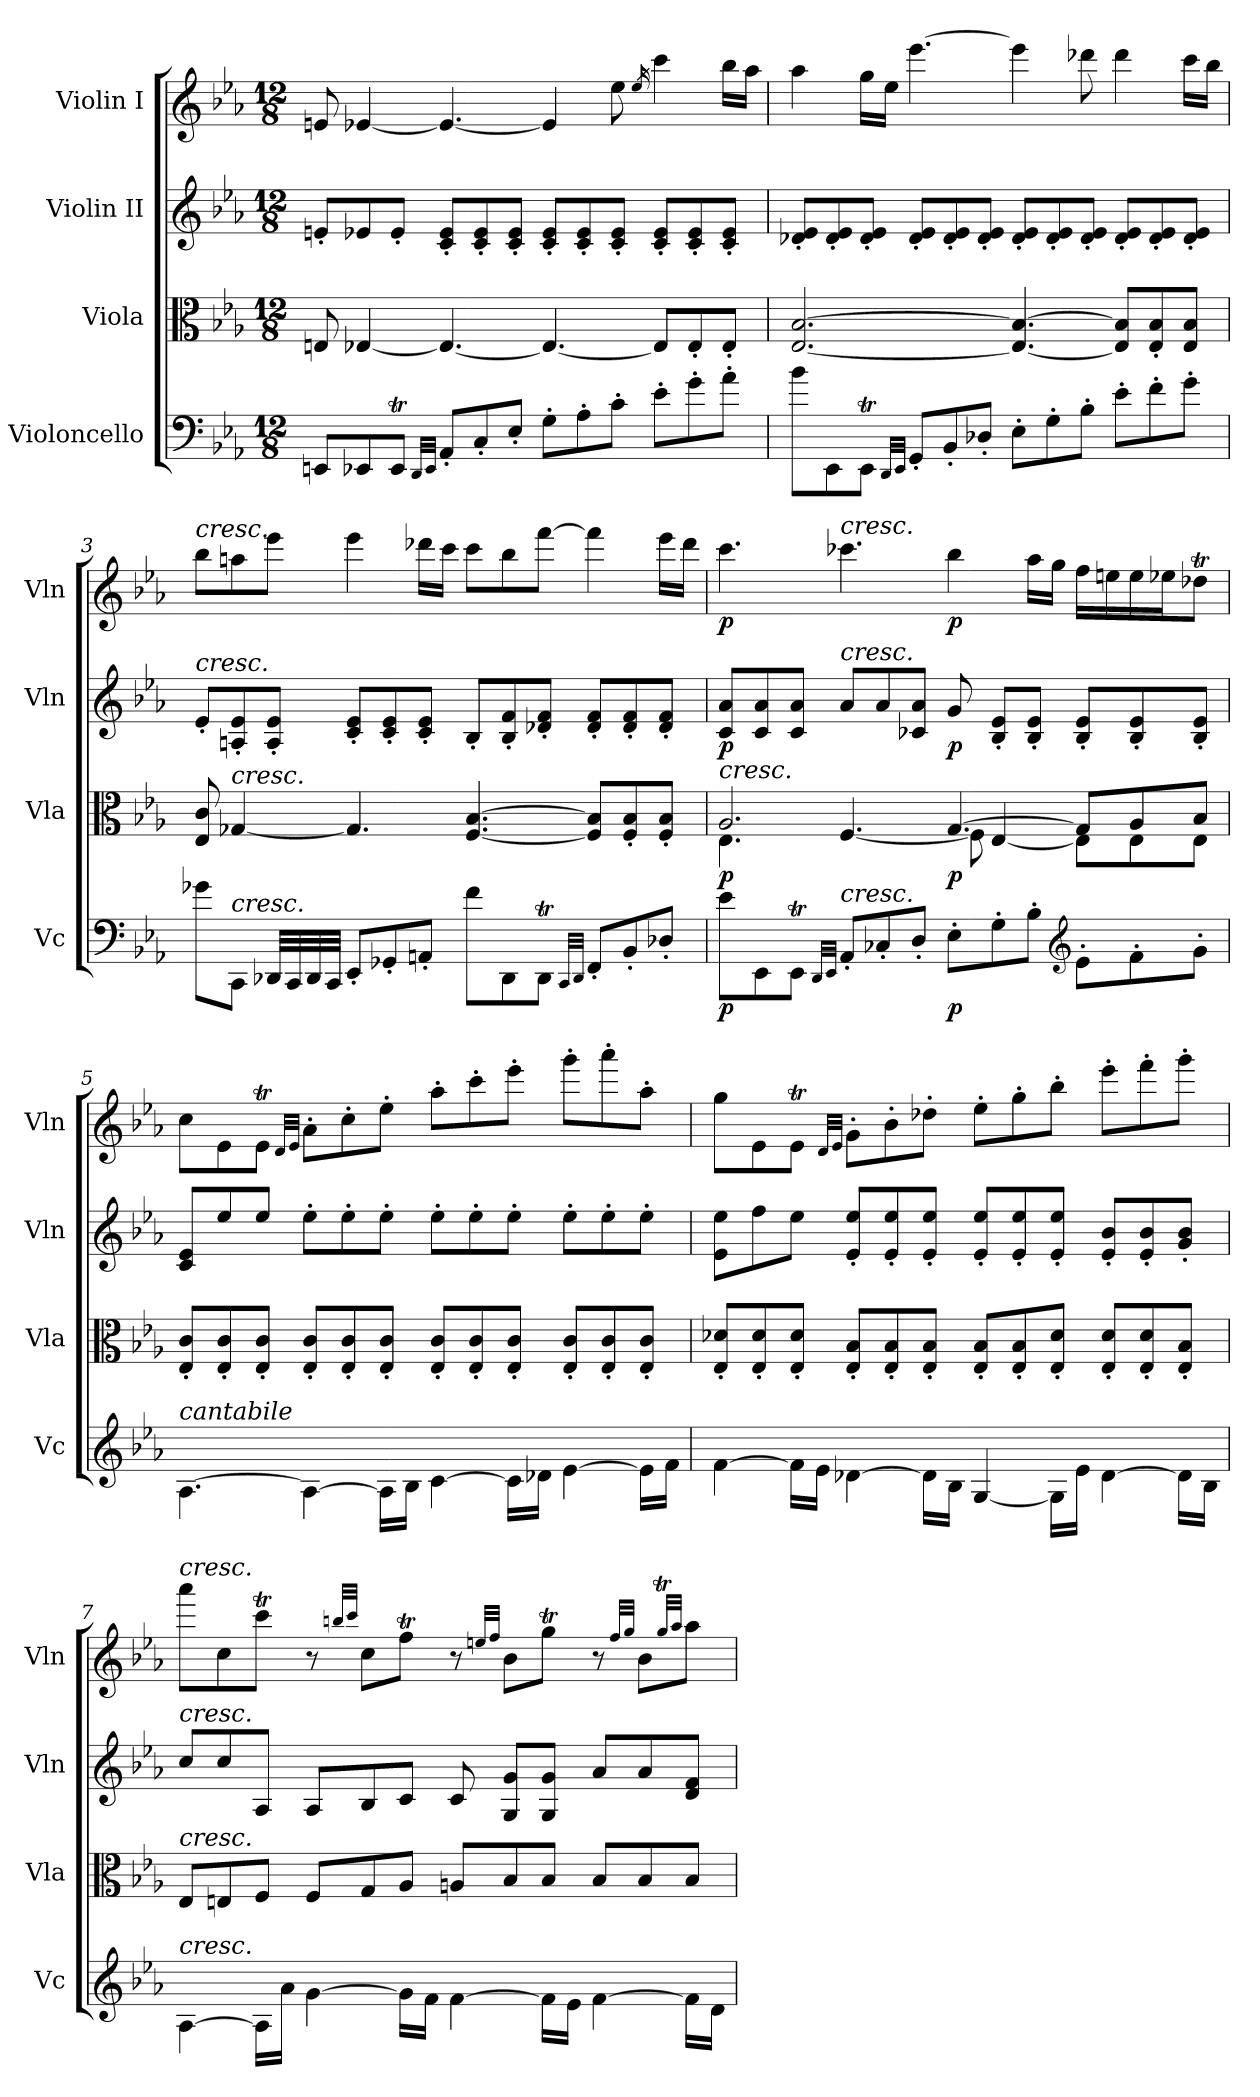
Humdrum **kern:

**kern	**dynam	**kern	**dynam	**kern	**dynam	**kern	**dynam
*part4	*part4	*part3	*part3	*part2	*part2	*part1	*part1
*staff4	*staff4	*staff3	*staff3	*staff2	*staff2	*staff1	*staff1
*I"Violoncello	*	*I"Viola	*	*I"Violin II	*	*I"Violin I	*
*I'Vc	*	*I'Vla	*	*I'Vln	*	*I'Vln	*
*clefF4	*	*clefC3	*	*clefG2	*	*clefG2	*
*k[b-e-a-]	*	*k[b-e-a-]	*	*k[b-e-a-]	*	*k[b-e-a-]	*
*M12/8	*	*M12/8	*	*M12/8	*	*M12/8	*
=1	=1	=1	=1	=1	=1	=1	=1
8EEn/L	.	8En/	.	8en'/L	.	8en/	.
8EE-X/	.	[4E-X/	.	8e-X/	.	[4e-X/	.
8EE-T/J	.	.	.	8e-'/J	.	.	.
32qDD/LLL	.	.	.	.	.	.	.
32qEE-/JJJ	.	.	.	.	.	.	.
8AA-'/L	.	4.E-/_	.	8c/' 8e-/'L	.	4.e-/_	.
8C'/	.	.	.	8c/' 8e-/'	.	.	.
8E-'/J	.	.	.	8c/' 8e-/'J	.	.	.
8G'\L	.	4.E-/_	.	8c/' 8e-/'L	.	4e-/]	.
8A-'\	.	.	.	8c/' 8e-/'	.	.	.
8c'\J	.	.	.	8c/' 8e-/'J	.	8ee-\	.
.	.	.	.	.	.	16qee-/	.
8e-'\L	.	8E-/L]	.	8c/' 8e-/'L	.	4ccc\	.
8g'\	.	8E-'/	.	8c/' 8e-/'	.	.	.
8a-'\J	.	8E-'/J	.	8c/' 8e-/'J	.	16bb-\LL	.
.	.	.	.	.	.	16aa-\JJ	.
!!LO:LB:g=z
=2	=2	=2	=2	=2	=2	=2	=2
8b-\L	.	[2.E-/ [2.B-/	.	8d-X/' 8e-/'L	.	4aa-\	.
8EE-\	.	.	.	8d-/' 8e-/'	.	.	.
8EE-T\J	.	.	.	8d-/' 8e-/'J	.	16gg\LL	.
.	.	.	.	.	.	16ee-\JJ	.
32qDD/LLL	.	.	.	.	.	.	.
32qEE-/JJJ	.	.	.	.	.	.	.
8GG'/L	.	.	.	8d-/' 8e-/'L	.	[4.eee-\	.
8BB-'/	.	.	.	8d-/' 8e-/'	.	.	.
8D-X'/J	.	.	.	8d-/' 8e-/'J	.	.	.
8E-'\L	.	4.E-/_ 4.B-/_	.	8d-/' 8e-/'L	.	4eee-\]	.
8G'\	.	.	.	8d-/' 8e-/'	.	.	.
8B-'\J	.	.	.	8d-/' 8e-/'J	.	8ddd-X\	.
8e-'\L	.	8E-/] 8B-/]L	.	8d-/' 8e-/'L	.	4ddd-\	.
8f'\	.	8E-/' 8B-/'	.	8d-/' 8e-/'	.	.	.
8g'\J	.	8E-/ 8B-/J	.	8d-/' 8e-/'J	.	16ccc\LL	.
.	.	.	.	.	.	16bb-\JJ	.
!!LO:PB:g=z
=3	=3	=3	=3	=3	=3	=3	=3
!	!	!	!	!	!	!LO:TX:a:i:t=cresc.	!
!	!	!	!	!LO:TX:a:i:t=cresc.	!	!	!
8g-X\L	.	8E-/ 8c/	.	8e-'/L	.	8bb-\L	.
!	!	!LO:TX:a:i:t=cresc.	!	!	!	!	!
!LO:TX:a:i:t=cresc.	!	!	!	!	!	!	!
8CC\J	.	[4G-X/	.	8An/' 8e-/'	.	8aan\	.
32DD-X/LLL	.	.	.	8A/' 8e-/'J	.	8eee-\J	.
32CC/	.	.	.	.	.	.	.
32DD-/	.	.	.	.	.	.	.
32CC/JJJ	.	.	.	.	.	.	.
8EE-'/L	.	4.G-/]	.	8c/' 8e-/'L	.	4eee-\	.
8GG-X'/	.	.	.	8c/' 8e-/'	.	.	.
8AAn'/J	.	.	.	8c/' 8e-/'J	.	16ddd-X\LL	.
.	.	.	.	.	.	16ccc\JJ	.
8f\L	.	[4.F/ [4.B-/	.	8B-'/L	.	8ccc\L	.
8DD-\	.	.	.	8B-/' 8f/'	.	8bb-\	.
8DD-T\J	.	.	.	8d-X/' 8f/'J	.	[8fff\J	.
32qCC/LLL	.	.	.	.	.	.	.
32qDD-/JJJ	.	.	.	.	.	.	.
8FF'/L	.	8F/] 8B-/]L	.	8d-/' 8f/'L	.	4fff\]	.
8BB-'/	.	8F/' 8B-/'	.	8d-/' 8f/'	.	.	.
8D-X'/J	.	8F/' 8B-/'J	.	8d-/' 8f/'J	.	16eee-\LL	.
.	.	.	.	.	.	16ddd-\JJ	.
!!LO:LB:g=z
=4	=4	=4	=4	=4	=4	=4	=4
*	*	*^	*	*	*	*	*
!	!	!LO:TX:a:i:t=cresc.	!	!	!	!	!	!
!	!LO:DY:b	!	!	!LO:DY:b	!	!LO:DY:b	!	!LO:DY:b
8e-\L	p	2.A-/	4.E-\	p	8c/ 8a-/L	p	4.ccc\	p
8EE-\	.	.	.	.	8c/ 8a-/	.	.	.
8EE-T\J	.	.	.	.	8c/ 8a-/J	.	.	.
32qDD/LLL	.	.	.	.	.	.	.	.
32qEE-/JJJ	.	.	.	.	.	.	.	.
!	!	!	!	!	!	!	!LO:TX:a:i:t=cresc.	!
!	!	!	!	!	!LO:TX:a:i:t=cresc.	!	!	!
!LO:TX:a:i:t=cresc.	!	!	!	!	!	!	!	!
8AA-'/L	.	.	[4.F/	.	8a-/L	.	4.ccc-X\	.
8C-X'/	.	.	.	.	8a-/	.	.	.
8D'/J	.	.	.	.	8c-X/ 8a-/J	.	.	.
!	!LO:DY:b	!	!	!LO:DY:b	!	!LO:DY:b	!	!LO:DY:b
8E-'\L	p	[4.G/	8F\]	p	8g/	p	4bb-\	p
8G'\	.	.	[4E-/	.	8B-/' 8e-/'L	.	.	.
8B-'\J	.	.	.	.	8B-/' 8e-/'J	.	16aa-\LL	.
.	.	.	.	.	.	.	16gg\JJ	.
*clefG2	*	*	*	*	*	*	*	*
8e-'\L	.	8G/L]	8E-\L]	.	8B-/' 8e-/'L	.	16ff\LL	.
.	.	.	.	.	.	.	16een\	.
8f'\	.	8A-/	8E-\	.	8B-/' 8e-/'	.	16ee\	.
.	.	.	.	.	.	.	16ee-X\J	.
8g'\J	.	8B-/J	8E-\J	.	8B-/' 8e-/'J	.	8dd-XT\J	.
!!LO:PB:g=z
=5	=5	=5	=5	=5	=5	=5	=5	=5
!LO:TX:a:i:t=cantabile	!	!	!	!	!	!	!	!
*	*	*v	*v	*	*	*	*	*
[4.A-\	.	8E-/' 8c/'L	.	8c/ 8e-/L	.	8cc\L	.
.	.	8E-/' 8c/'	.	8ee-/	.	8e-\	.
.	.	8E-/' 8c/'J	.	8ee-/J	.	8e-T\J	.
.	.	.	.	.	.	32qd/LLL	.
.	.	.	.	.	.	32qe-/JJJ	.
4A-\_	.	8E-/' 8c/'L	.	8ee-'\L	.	8a-'\L	.
.	.	8E-/' 8c/'	.	8ee-'\	.	8cc'\	.
16A-\LL]	.	8E-/' 8c/'J	.	8ee-'\J	.	8ee-'\J	.
16B-\JJ	.	.	.	.	.	.	.
[4c\	.	8E-/' 8c/'L	.	8ee-'\L	.	8aa-'\L	.
.	.	8E-/' 8c/'	.	8ee-'\	.	8ccc'\	.
16c\LL]	.	8E-/' 8c/'J	.	8ee-'\J	.	8eee-'\J	.
16d-X\JJ	.	.	.	.	.	.	.
[4e-\	.	8E-/' 8c/'L	.	8ee-'\L	.	8ggg'\L	.
.	.	8E-/' 8c/'	.	8ee-'\	.	8aaa-'\	.
16e-\LL]	.	8E-/' 8c/'J	.	8ee-'\J	.	8aa-'\J	.
16f\JJ	.	.	.	.	.	.	.
=6	=6	=6	=6	=6	=6	=6	=6
[4f\	.	8E-/' 8d-X/'L	.	8e-\ 8ee-\L	.	8gg\L	.
.	.	8E-/' 8d-/'	.	8ff\	.	8e-\	.
16f\LL]	.	8E-/' 8d-/'J	.	8ee-\J	.	8e-T\J	.
16e-\JJ	.	.	.	.	.	.	.
.	.	.	.	.	.	32qd/LLL	.
.	.	.	.	.	.	32qe-/JJJ	.
[4d-X\	.	8E-/' 8B-/'L	.	8e-/' 8ee-/'L	.	8g'\L	.
.	.	8E-/' 8B-/'	.	8e-/' 8ee-/'	.	8b-'\	.
16d-\LL]	.	8E-/' 8B-/'J	.	8e-/' 8ee-/'J	.	8dd-X'\J	.
16B-\JJ	.	.	.	.	.	.	.
[4G/	.	8E-/' 8B-/'L	.	8e-/' 8ee-/'L	.	8ee-'\L	.
.	.	8E-/' 8B-/'	.	8e-/' 8ee-/'	.	8gg'\	.
16G\LL]	.	8E-/' 8d-/'J	.	8e-/' 8ee-/'J	.	8bb-'\J	.
16e-\JJ	.	.	.	.	.	.	.
[4d-\	.	8E-/' 8d-/'L	.	8e-/' 8b-/'L	.	8eee-'\L	.
.	.	8E-/' 8d-/'	.	8e-/' 8b-/'	.	8fff'\	.
16d-\LL]	.	8E-/' 8B-/'J	.	8g/' 8b-/'J	.	8ggg'\J	.
16B-\JJ	.	.	.	.	.	.	.
!!LO:LB:g=z
=7	=7	=7	=7	=7	=7	=7	=7
!	!	!	!	!	!	!LO:TX:a:i:t=cresc.	!
!	!	!	!	!LO:TX:a:i:t=cresc.	!	!	!
!	!	!LO:TX:a:i:t=cresc.	!	!	!	!	!
!LO:TX:a:i:t=cresc.	!	!	!	!	!	!	!
[4A-\	.	8E-/L	.	8cc/L	.	8aaa-\L	.
.	.	8En/	.	8cc/	.	8cc\	.
16A-\LL]	.	8F/J	.	8A-/J	.	8cccT\J	.
16a-\JJ	.	.	.	.	.	.	.
[4g\	.	8F/L	.	8A-/L	.	8r	.
.	.	.	.	.	.	32qbbn/LLL	.
.	.	.	.	.	.	32qccc/JJJ	.
.	.	8G/	.	8B-/	.	8cc\L	.
16g\LL]	.	8A-/J	.	8c/J	.	8ffT\J	.
16f\JJ	.	.	.	.	.	.	.
[4f\	.	8An/L	.	8c/	.	8r	.
.	.	.	.	.	.	32qeen/LLL	.
.	.	.	.	.	.	32qff/JJJ	.
.	.	8B-/	.	8G/ 8g/L	.	8b-\L	.
16f\LL]	.	8B-/J	.	8G/ 8g/J	.	8ggt\J	.
16e-\JJ	.	.	.	.	.	.	.
[4f\	.	8B-/L	.	8a-/L	.	8r	.
.	.	.	.	.	.	32qff/LLL	.
.	.	.	.	.	.	32qgg/JJJ	.
.	.	8B-/	.	8a-/	.	8b-\L	.
.	.	.	.	.	.	32qggt/LLL	.
.	.	.	.	.	.	32qaa-/JJJ	.
16f\LL]	.	8B-/J	.	8d/ 8f/J	.	8aa-\J	.
16d\JJ	.	.	.	.	.	.	.
=	=	=	=	=	=	=	=
*-	*-	*-	*-	*-	*-	*-	*-
